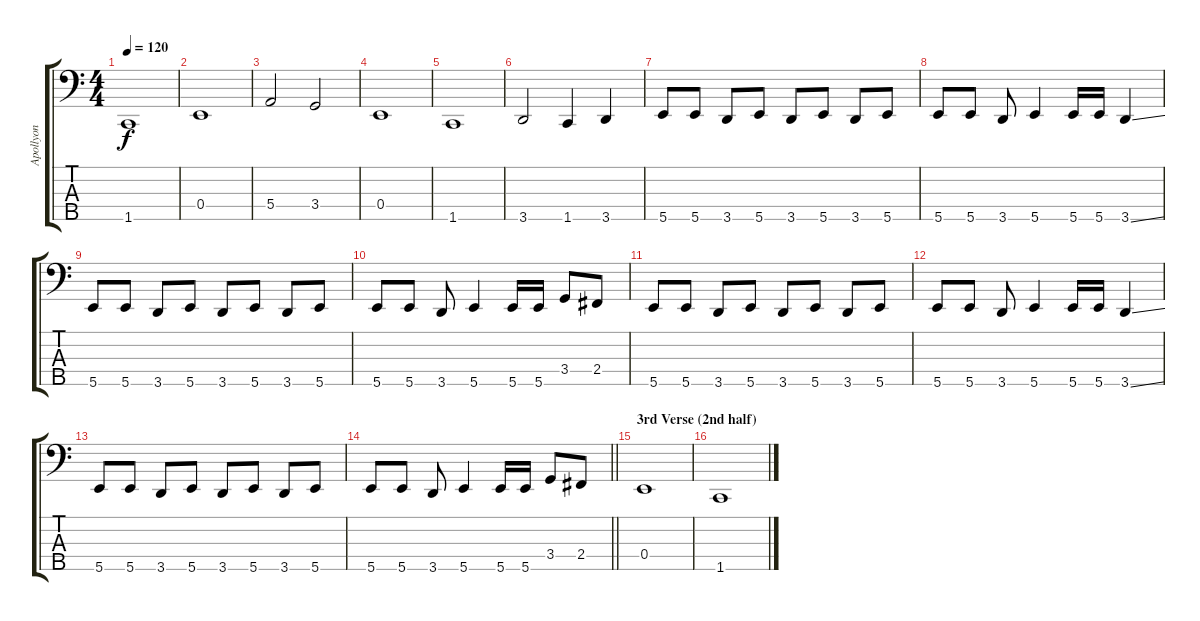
\track ("Apollyon" "Apollyon") {instrument electricbassfinger}
\staff {score tabs}
\tuning (G2 D2 A1 E1 B0) {hide}
\ts (4 4)
\tempo 120
\clef f4
\ks c
1.5.1{dy f} |
0.4.1 |
5.4.2 3.4.2 |
0.4.1 |
1.5.1 |
3.5.2 1.5.4 3.5.4 |
5.5.8 5.5.8 3.5.8 5.5.8 3.5.8 5.5.8 3.5.8 5.5.8 |
5.5.8 5.5.8 3.5.8 5.5.4 5.5.16 5.5.16 3.5{ss}.4 |
5.5.8 5.5.8 3.5.8 5.5.8 3.5.8 5.5.8 3.5.8 5.5.8 |
5.5.8 5.5.8 3.5.8 5.5.4 5.5.16 5.5.16 3.4.8 2.4.8 |
5.5.8 5.5.8 3.5.8 5.5.8 3.5.8 5.5.8 3.5.8 5.5.8 |
5.5.8 5.5.8 3.5.8 5.5.4 5.5.16 5.5.16 3.5{ss}.4 |
5.5.8 5.5.8 3.5.8 5.5.8 3.5.8 5.5.8 3.5.8 5.5.8 |
\barLineRight lightlight
5.5.8 5.5.8 3.5.8 5.5.4 5.5.16 5.5.16 3.4.8 2.4.8 |
\section ("" "3rd Verse (2nd half)")
0.4.1 |
1.5.1
